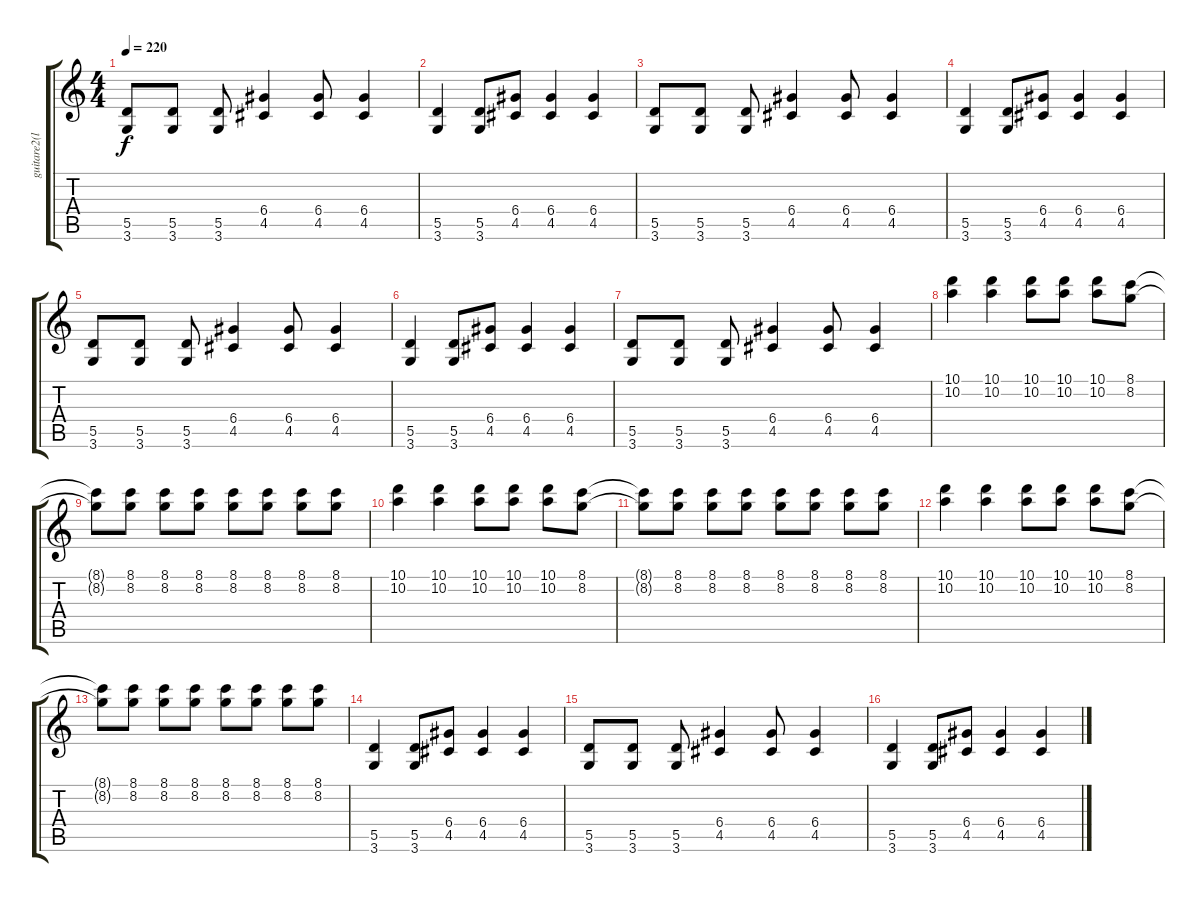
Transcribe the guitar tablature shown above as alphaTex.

\track ("guitare2(lars)" "guitare2(l") {instrument distortionguitar}
\staff {score tabs}
\tuning (E4 B3 G3 D3 A2 E2) {hide}
\ts (4 4)
\tempo 220
\clef g2
\ks c
(5.5 3.6).8{dy f} (5.5 3.6).8 (5.5 3.6).8 (6.4 4.5).4 (6.4 4.5).8 (6.4 4.5).4 |
(5.5 3.6).4 (5.5 3.6).8 (6.4 4.5).8 (6.4 4.5).4 (6.4 4.5).4 |
(5.5 3.6).8 (5.5 3.6).8 (5.5 3.6).8 (6.4 4.5).4 (6.4 4.5).8 (6.4 4.5).4 |
(5.5 3.6).4 (5.5 3.6).8 (6.4 4.5).8 (6.4 4.5).4 (6.4 4.5).4 |
(5.5 3.6).8 (5.5 3.6).8 (5.5 3.6).8 (6.4 4.5).4 (6.4 4.5).8 (6.4 4.5).4 |
(5.5 3.6).4 (5.5 3.6).8 (6.4 4.5).8 (6.4 4.5).4 (6.4 4.5).4 |
(5.5 3.6).8 (5.5 3.6).8 (5.5 3.6).8 (6.4 4.5).4 (6.4 4.5).8 (6.4 4.5).4 |
(10.1 10.2).4 (10.1 10.2).4 (10.1 10.2).8 (10.1 10.2).8 (10.1 10.2).8 (8.1 8.2).8 |
(8.1{t} 8.2{t}).8 (8.1 8.2).8 (8.1 8.2).8 (8.1 8.2).8 (8.1 8.2).8 (8.1 8.2).8 (8.1 8.2).8 (8.1 8.2).8 |
(10.1 10.2).4 (10.1 10.2).4 (10.1 10.2).8 (10.1 10.2).8 (10.1 10.2).8 (8.1 8.2).8 |
(8.1{t} 8.2{t}).8 (8.1 8.2).8 (8.1 8.2).8 (8.1 8.2).8 (8.1 8.2).8 (8.1 8.2).8 (8.1 8.2).8 (8.1 8.2).8 |
(10.1 10.2).4 (10.1 10.2).4 (10.1 10.2).8 (10.1 10.2).8 (10.1 10.2).8 (8.1 8.2).8 |
(8.1{t} 8.2{t}).8 (8.1 8.2).8 (8.1 8.2).8 (8.1 8.2).8 (8.1 8.2).8 (8.1 8.2).8 (8.1 8.2).8 (8.1 8.2).8 |
(5.5 3.6).4 (5.5 3.6).8 (6.4 4.5).8 (6.4 4.5).4 (6.4 4.5).4 |
(5.5 3.6).8 (5.5 3.6).8 (5.5 3.6).8 (6.4 4.5).4 (6.4 4.5).8 (6.4 4.5).4 |
(5.5 3.6).4 (5.5 3.6).8 (6.4 4.5).8 (6.4 4.5).4 (6.4 4.5).4
